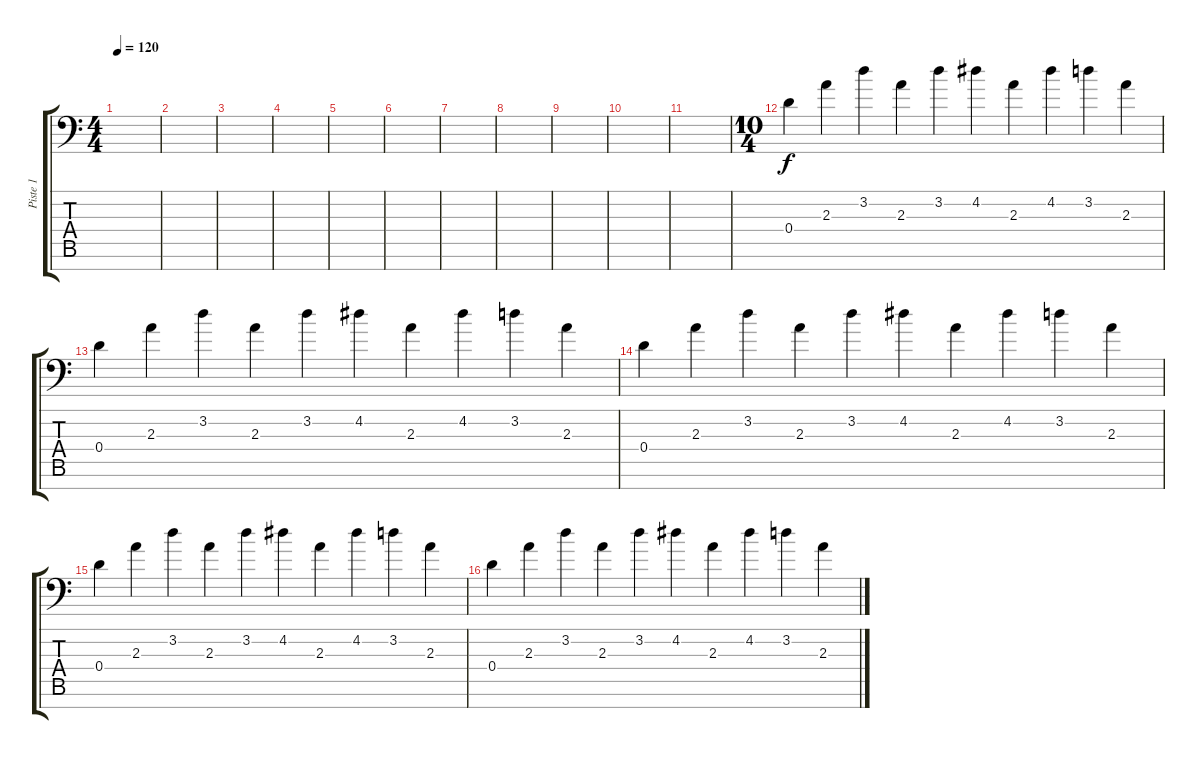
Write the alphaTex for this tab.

\track ("Piste 1" "Piste 1") {instrument electricguitarclean}
\staff {score tabs}
\tuning (E4 B3 G3 D3 A2 E2 A1) {hide}
\ts (4 4)
\tempo 120
\clef f4
\ks c
|
|
|
|
|
|
|
|
|
|
|
\ts (10 4)
0.4.4 2.3.4 3.2.4 2.3.4 3.2.4 4.2.4 2.3.4 4.2.4 3.2.4 2.3.4 |
0.4.4 2.3.4 3.2.4 2.3.4 3.2.4 4.2.4 2.3.4 4.2.4 3.2.4 2.3.4 |
0.4.4 2.3.4 3.2.4 2.3.4 3.2.4 4.2.4 2.3.4 4.2.4 3.2.4 2.3.4 |
0.4.4 2.3.4 3.2.4 2.3.4 3.2.4 4.2.4 2.3.4 4.2.4 3.2.4 2.3.4 |
0.4.4 2.3.4 3.2.4 2.3.4 3.2.4 4.2.4 2.3.4 4.2.4 3.2.4 2.3.4
